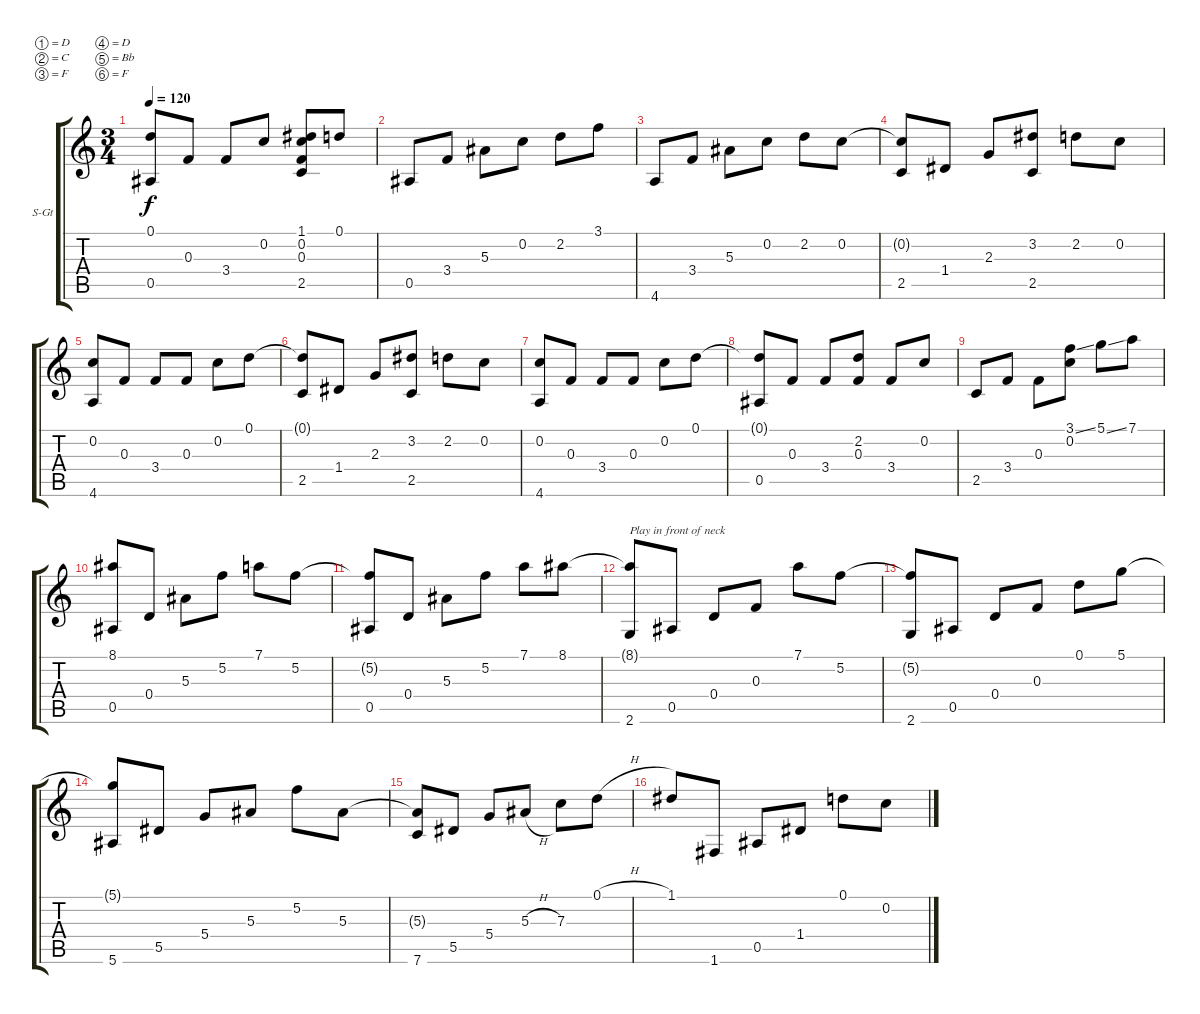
\bracketExtendMode groupsimilarinstruments
\firstSystemTrackNameOrientation horizontal
\otherSystemsTrackNameOrientation horizontal
\track ("Spur 1" "S-Gt") {instrument fx4atmosphere}
\staff {score tabs}
\tuning (D4 C4 F3 D3 Bb2 F2)
\displaytranspose 12
\ts (3 4)
\tempo 120
\clef g2
\ks c
(0.1{t} 0.5).8{dy f} 0.3.8 3.4.8 0.2.8 (1.1 0.2 0.3 2.5).8 0.1.8 |
0.5.8 3.4.8 5.3.8 0.2.8 2.2.8 3.1.8 |
4.6.8 3.4.8 5.3.8 0.2.8 2.2.8 0.2.8 |
(0.2{t} 2.5).8 1.4.8 2.3.8 (3.2 2.5).8 2.2.8 0.2.8 |
(0.2 4.6).8 0.3.8 3.4.8 0.3.8 0.2.8 0.1.8 |
(0.1{t} 2.5).8 1.4.8 2.3.8 (3.2 2.5).8 2.2.8 0.2.8 |
(0.2 4.6).8 0.3.8 3.4.8 0.3.8 0.2.8 0.1.8 |
(0.1{t} 0.5).8 0.3.8 3.4.8 (2.2 0.3).8 3.4.8 0.2.8 |
2.5.8 3.4.8 0.3.8 (3.1{ss} 0.2).8 5.1{ss}.8 7.1.8 |
(8.1 0.5).8 0.4.8 5.3.8 5.2.8 7.1.8 5.2.8 |
(5.2{t} 0.5).8 0.4.8 5.3.8 5.2.8 7.1.8 8.1.8 |
(8.1{t} 2.6).8{txt "Play in front of neck"} 0.5.8 0.4.8 0.3.8 7.1.8 5.2.8 |
(5.2{t} 2.6).8 0.5.8 0.4.8 0.3.8 0.1.8 5.1.8 |
(5.1{t} 5.6).8 5.5.8 5.4.8 5.3.8 5.2.8 5.3.8 |
(5.3{t} 7.6).8 5.5.8 5.4.8 5.3{h}.8 7.3.8 0.1{h}.8 |
1.1.8 1.6.8 0.5.8 1.4.8 0.1.8 0.2.8
